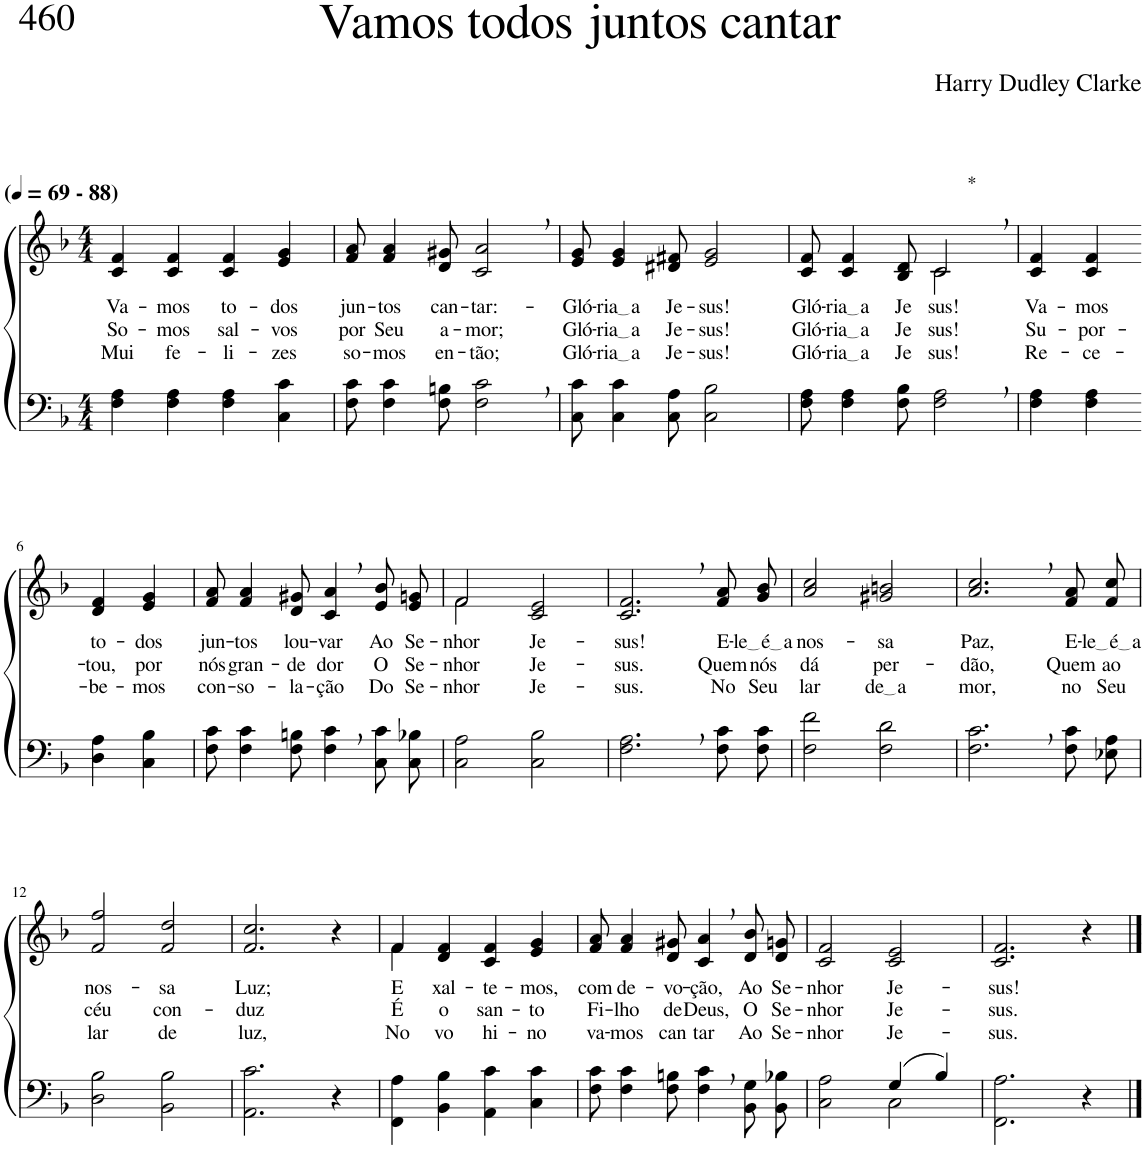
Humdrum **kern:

**kern	**kern	**text	**text	**text
*part2	*part1	*part1	*part1	*part1
*staff2	*staff1	*staff1	*staff1	*staff1
*I"Parte III e IV	*I"Parte I e II	*	*	*
*clefF4	*clefG2	*	*	*
*k[b-]	*k[b-]	*	*	*
*M4/4	*M4/4	*	*	*
*MM69	*MM69	*	*	*
=1	=1	=1	=1	=1
!	!LO:TX:a:B:t=(	!	!	!
!	!LO:TX:a:B:t=- 88)	!	!	!
!	!	!LO:LY:b	!LO:LY:b	!LO:LY:b
4F\ 4A\	4c/ 4f/	Va-	So-	Mui
!	!	!LO:LY:b	!LO:LY:b	!LO:LY:b
4F\ 4A\	4c/ 4f/	-mos	-mos	fe-
!	!	!LO:LY:b	!LO:LY:b	!LO:LY:b
4F\ 4A\	4c/ 4f/	to-	sal-	-li-
!	!	!LO:LY:b	!LO:LY:b	!LO:LY:b
4C\ 4c\	4e/ 4g/	-dos	-vos	-zes
=2	=2	=2	=2	=2
!	!	!LO:LY:b	!LO:LY:b	!LO:LY:b
8F\ 8c\	8f/ 8a/	jun-	por	so-
!	!	!LO:LY:b	!LO:LY:b	!LO:LY:b
4F\ 4c\	4f/ 4a/	-tos	Seu	-mos
!	!	!LO:LY:b	!LO:LY:b	!LO:LY:b
8F\ 8Bn\	8d/ 8g#X/	can-	a-	en-
!	!	!LO:LY:b	!LO:LY:b	!LO:LY:b
2F\, 2c\,	2c/, 2a/,	-tar:-	-mor;	-tão;
=3	=3	=3	=3	=3
!	!	!LO:LY:b	!LO:LY:b	!LO:LY:b
8C\ 8c\	8e/ 8g/	-Gló-	Gló-	Gló-
!	!	!LO:LY:b	!LO:LY:b	!LO:LY:b
4C\ 4c\	4e/ 4g/	ria a	ria a	ria a
!	!	!LO:LY:b	!LO:LY:b	!LO:LY:b
8C\ 8A\	8d#X/ 8f#X/	Je-	Je-	Je-
!	!	!LO:LY:b	!LO:LY:b	!LO:LY:b
2C\ 2B-\	2e/ 2g/	-sus!	-sus!	-sus!
=4	=4	=4	=4	=4
!	!	!LO:LY:b	!LO:LY:b	!LO:LY:b
*	*^	*	*	*
8F\ 8A\	8c/ 8f/	2ryy	Gló-	Gló-	Gló-
!	!	!	!LO:LY:b	!LO:LY:b	!LO:LY:b
4F\ 4A\	4c/ 4f/	.	ria a	ria a	ria a
!	!	!	!LO:LY:b	!LO:LY:b	!LO:LY:b
8F\ 8B-\	8B-/ 8d/	.	Je-	Je-	Je-
!	!LO:TX:a:t=*	!	!	!	!
!	!	!	!LO:LY:b	!LO:LY:b	!LO:LY:b
2F\, 2A\,	2c,/	2c\	-sus!	-sus!	-sus!
=5	=5	=5	=5	=5	=5
!	!	!	!LO:LY:b	!LO:LY:b	!LO:LY:b
*	*v	*v	*	*	*
4F\ 4A\	4c/ 4f/	Va-	Su-	Re-
!	!	!LO:LY:b	!LO:LY:b	!LO:LY:b
4F\ 4A\	4c/ 4f/	-mos	-por-	-ce-
!!LO:LB:g=z
=6-	=6-	=6-	=6-	=6-
!	!	!LO:LY:b	!LO:LY:b	!LO:LY:b
4D\ 4A\	4d/ 4f/	to-	-tou,	-be-
!	!	!LO:LY:b	!LO:LY:b	!LO:LY:b
4C\ 4B-\	4e/ 4g/	-dos	por	-mos
=7	=7	=7	=7	=7
!	!	!LO:LY:b	!LO:LY:b	!LO:LY:b
8F\ 8c\	8f/ 8a/	jun-	nós	con-
!	!	!LO:LY:b	!LO:LY:b	!LO:LY:b
4F\ 4c\	4f/ 4a/	-tos	gran-	-so-
!	!	!LO:LY:b	!LO:LY:b	!LO:LY:b
8F\ 8Bn\	8d/ 8g#X/	lou-	-de	-la-
!	!	!LO:LY:b	!LO:LY:b	!LO:LY:b
4F\, 4c\,	4c/, 4a/,	-var	dor	-ção
!	!	!LO:LY:b	!LO:LY:b	!LO:LY:b
8C\ 8c\L	8e/ 8b-/L	Ao	O	Do
!	!	!LO:LY:b	!LO:LY:b	!LO:LY:b
8C\ 8B-X\J	8e/ 8gn/J	Se-	Se-	Se-
=8	=8	=8	=8	=8
!	!	!LO:LY:b	!LO:LY:b	!LO:LY:b
*	*^	*	*	*
2C\ 2A\	2f\	2f/	-nhor	-nhor	-nhor
!	!	!	!LO:LY:b	!LO:LY:b	!LO:LY:b
2C\ 2B-\	2ryy	2c/ 2e/	Je-	Je-	Je-
=9	=9	=9	=9	=9	=9
!	!	!	!LO:LY:b	!LO:LY:b	!LO:LY:b
*	*v	*v	*	*	*
2.F\, 2.A\,	2.c/, 2.f/,	-sus!	-sus.	-sus.
!	!	!LO:LY:b	!LO:LY:b	!LO:LY:b
8F\ 8c\L	8f/ 8a/L	E-	Quem	No
!	!	!LO:LY:b	!LO:LY:b	!LO:LY:b
8F\ 8c\J	8g/ 8b-/J	le é a	nós	Seu
=10	=10	=10	=10	=10
!	!	!LO:LY:b	!LO:LY:b	!LO:LY:b
2F\ 2f\	2a/ 2cc/	nos-	dá	lar
!	!	!LO:LY:b	!LO:LY:b	!LO:LY:b
2F\ 2d\	2g#X/ 2bn/	-sa	per-	de a
=11	=11	=11	=11	=11
!	!	!LO:LY:b	!LO:LY:b	!LO:LY:b
2.F\, 2.c\,	2.a/, 2.cc/,	Paz,	-dão,	mor,
!	!	!LO:LY:b	!LO:LY:b	!LO:LY:b
8F\ 8c\L	8f/ 8a/L	E-	Quem	no
!	!	!LO:LY:b	!LO:LY:b	!LO:LY:b
8E-X\ 8A\J	8f/ 8cc/J	le é a	ao	Seu
!!LO:LB:g=z
=12	=12	=12	=12	=12
!	!	!LO:LY:b	!LO:LY:b	!LO:LY:b
2D\ 2B-\	2f/ 2ff/	nos-	céu	lar
!	!	!LO:LY:b	!LO:LY:b	!LO:LY:b
2BB-\ 2B-\	2f/ 2dd/	-sa	con-	de
=13	=13	=13	=13	=13
!	!	!LO:LY:b	!LO:LY:b	!LO:LY:b
2.AA\ 2.c\	2.f/ 2.cc/	Luz;	-duz	luz,
4r	4r	.	.	.
=14	=14	=14	=14	=14
!	!	!LO:LY:b	!LO:LY:b	!LO:LY:b
*	*^	*	*	*
4FF\ 4A\	4f\	4f/	E-	É	No-
!	!	!	!LO:LY:b	!LO:LY:b	!LO:LY:b
4BB-\ 4B-\	2.ryy	4d/ 4f/	-xal-	o	-vo
!	!	!	!LO:LY:b	!LO:LY:b	!LO:LY:b
4AA\ 4c\	.	4c/ 4f/	-te-	san-	hi-
!	!	!	!LO:LY:b	!LO:LY:b	!LO:LY:b
4C\ 4c\	.	4e/ 4g/	-mos,	-to	-no
=15	=15	=15	=15	=15	=15
!	!	!	!LO:LY:b	!LO:LY:b	!LO:LY:b
*	*v	*v	*	*	*
8F\ 8c\	8f/ 8a/	com	Fi-	va-
!	!	!LO:LY:b	!LO:LY:b	!LO:LY:b
4F\ 4c\	4f/ 4a/	de-	-lho	-mos
!	!	!LO:LY:b	!LO:LY:b	!LO:LY:b
8F\ 8Bn\	8d/ 8g#X/	-vo-	de	can
!	!	!LO:LY:b	!LO:LY:b	!LO:LY:b
4F\, 4c\,	4c/, 4a/,	-ção,	Deus,	tar
!	!	!LO:LY:b	!LO:LY:b	!LO:LY:b
8BB-\ 8G\L	8d/ 8b-/L	Ao	O	Ao
!	!	!LO:LY:b	!LO:LY:b	!LO:LY:b
8BB-\ 8B-X\J	8d/ 8gn/J	Se-	Se-	Se-
=16	=16	=16	=16	=16
*^	*	*	*	*
!	!	!	!LO:LY:b	!LO:LY:b	!LO:LY:b
2ryy	2C\ 2A\	2c/ 2f/	-nhor	-nhor	-nhor
!	!	!	!LO:LY:b	!LO:LY:b	!LO:LY:b
(4G/	2C\	2c/ 2e/	Je-	Je-	Je-
4B-/)	.	.	.	.	.
*v	*v	*	*	*	*
=17	=17	=17	=17	=17
!	!	!LO:LY:b	!LO:LY:b	!LO:LY:b
2.FF\ 2.A\	2.c/ 2.f/	-sus!	-sus.	-sus.
4r	4r	.	.	.
==	==	==	==	==
*-	*-	*-	*-	*-
